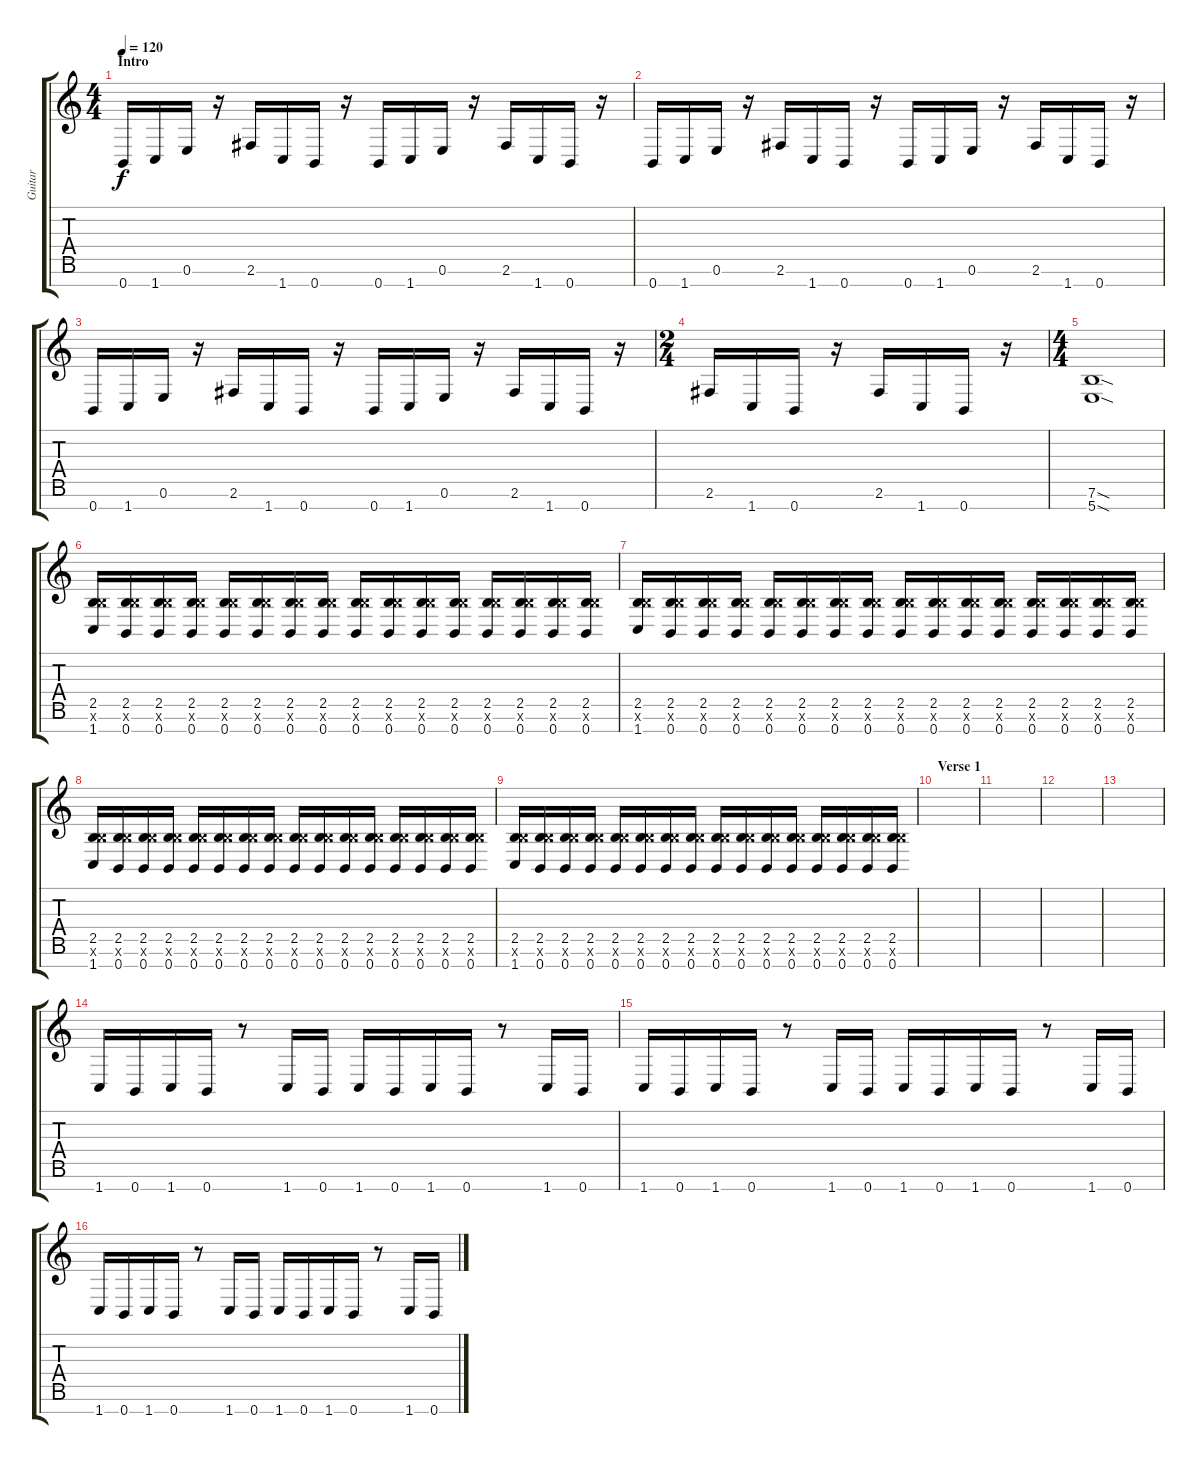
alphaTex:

\track ("Guitar" "Guitar") {instrument distortionguitar}
\staff {score tabs}
\tuning (E4 B3 G3 D3 A2 E2 B1) {hide}
\ts (4 4)
\section ("" "Intro")
\tempo 120
\clef g2
\ks c
0.7.16{dy f instrument distortionguitar} 1.7.16 0.6.16 r.16 2.6.16 1.7.16 0.7.16 r.16 0.7.16 1.7.16 0.6.16 r.16 2.6.16 1.7.16 0.7.16 r.16 |
0.7.16 1.7.16 0.6.16 r.16 2.6.16 1.7.16 0.7.16 r.16 0.7.16 1.7.16 0.6.16 r.16 2.6.16 1.7.16 0.7.16 r.16 |
0.7.16 1.7.16 0.6.16 r.16 2.6.16 1.7.16 0.7.16 r.16 0.7.16 1.7.16 0.6.16 r.16 2.6.16 1.7.16 0.7.16 r.16 |
\ts (2 4)
2.6.16 1.7.16 0.7.16 r.16 2.6.16 1.7.16 0.7.16 r.16 |
\ts (4 4)
(7.6{sod} 5.7{sod}).1 |
(2.5 7.6{x} 1.7).16 (2.5 7.6{x} 0.7).16 (2.5 7.6{x} 0.7).16 (2.5 7.6{x} 0.7).16 (2.5 7.6{x} 0.7).16 (2.5 7.6{x} 0.7).16 (2.5 7.6{x} 0.7).16 (2.5 7.6{x} 0.7).16 (2.5 7.6{x} 0.7).16 (2.5 7.6{x} 0.7).16 (2.5 7.6{x} 0.7).16 (2.5 7.6{x} 0.7).16 (2.5 7.6{x} 0.7).16 (2.5 7.6{x} 0.7).16 (2.5 7.6{x} 0.7).16 (2.5 7.6{x} 0.7).16 |
(2.5 7.6{x} 1.7).16 (2.5 7.6{x} 0.7).16 (2.5 7.6{x} 0.7).16 (2.5 7.6{x} 0.7).16 (2.5 7.6{x} 0.7).16 (2.5 7.6{x} 0.7).16 (2.5 7.6{x} 0.7).16 (2.5 7.6{x} 0.7).16 (2.5 7.6{x} 0.7).16 (2.5 7.6{x} 0.7).16 (2.5 7.6{x} 0.7).16 (2.5 7.6{x} 0.7).16 (2.5 7.6{x} 0.7).16 (2.5 7.6{x} 0.7).16 (2.5 7.6{x} 0.7).16 (2.5 7.6{x} 0.7).16 |
(2.5 7.6{x} 1.7).16 (2.5 7.6{x} 0.7).16 (2.5 7.6{x} 0.7).16 (2.5 7.6{x} 0.7).16 (2.5 7.6{x} 0.7).16 (2.5 7.6{x} 0.7).16 (2.5 7.6{x} 0.7).16 (2.5 7.6{x} 0.7).16 (2.5 7.6{x} 0.7).16 (2.5 7.6{x} 0.7).16 (2.5 7.6{x} 0.7).16 (2.5 7.6{x} 0.7).16 (2.5 7.6{x} 0.7).16 (2.5 7.6{x} 0.7).16 (2.5 7.6{x} 0.7).16 (2.5 7.6{x} 0.7).16 |
(2.5 7.6{x} 1.7).16 (2.5 7.6{x} 0.7).16 (2.5 7.6{x} 0.7).16 (2.5 7.6{x} 0.7).16 (2.5 7.6{x} 0.7).16 (2.5 7.6{x} 0.7).16 (2.5 7.6{x} 0.7).16 (2.5 7.6{x} 0.7).16 (2.5 7.6{x} 0.7).16 (2.5 7.6{x} 0.7).16 (2.5 7.6{x} 0.7).16 (2.5 7.6{x} 0.7).16 (2.5 7.6{x} 0.7).16 (2.5 7.6{x} 0.7).16 (2.5 7.6{x} 0.7).16 (2.5 7.6{x} 0.7).16 |
\section ("" "Verse 1")
|
|
|
|
1.7.16 0.7.16 1.7.16 0.7.16 r.8 1.7.16 0.7.16 1.7.16 0.7.16 1.7.16 0.7.16 r.8 1.7.16 0.7.16 |
1.7.16 0.7.16 1.7.16 0.7.16 r.8 1.7.16 0.7.16 1.7.16 0.7.16 1.7.16 0.7.16 r.8 1.7.16 0.7.16 |
1.7.16 0.7.16 1.7.16 0.7.16 r.8 1.7.16 0.7.16 1.7.16 0.7.16 1.7.16 0.7.16 r.8 1.7.16 0.7.16
